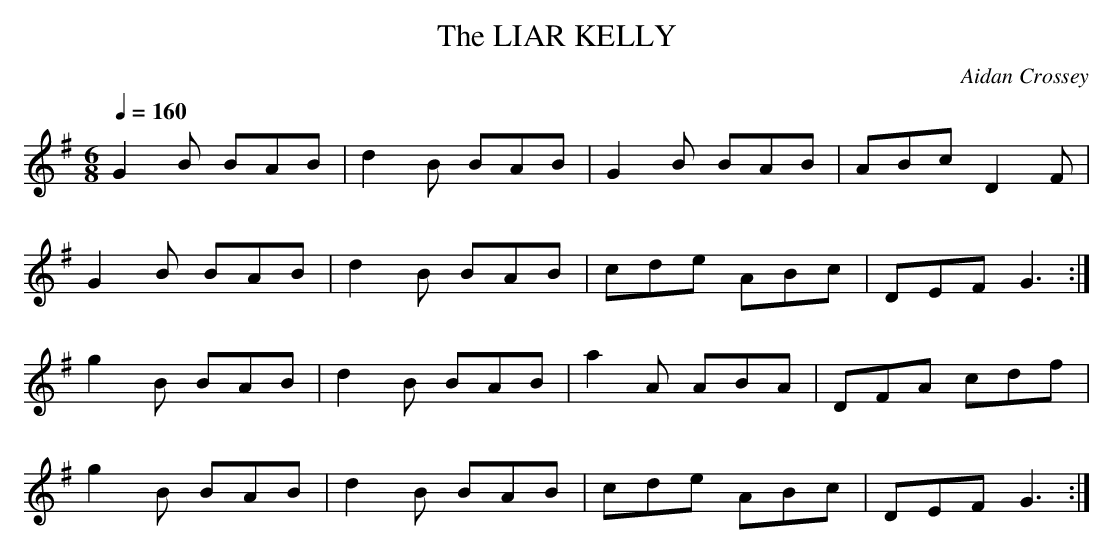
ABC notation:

X:1
T:LIAR KELLY, The
C:Aidan Crossey
Q:1/4=160
M:6/8
L:1/8
K:G Major
G2B BAB|d2B BAB|G2B BAB|ABc D2F|
G2B BAB|d2B BAB|cde ABc|DEF G3:|
g2B BAB|d2B BAB|a2A ABA|DFA cdf|
g2B BAB|d2B BAB|cde ABc|DEF G3:|
